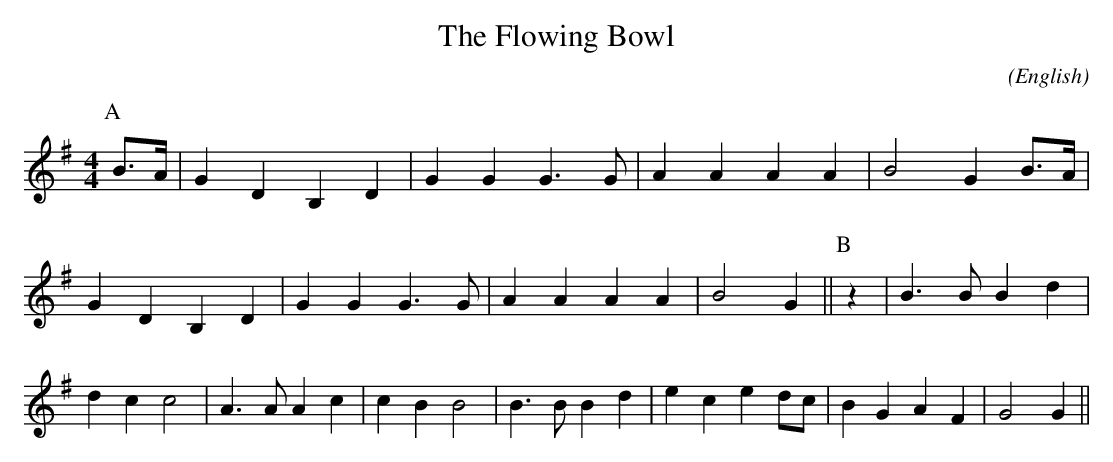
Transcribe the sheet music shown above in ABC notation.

X:1
T:The Flowing Bowl
M:4/4
C:
O:English
L:1/16
K:G
P:A
B3A | G4 D4 B,4 D4 | G4 G4 G6 G2   | A4 A4 A4 A4 | B8    G4 \
B3A | G4 D4 B,4 D4 | G4 G4 G6 G2   | A4 A4 A4 A4 | B8    G4 ||\
P:B
z4  | B6 B2 B4  d4 | d4 c4 c8      | A6 A2 A4 c4 | c4 B4 B8 |\
B6 B2 B4  d4 | e4 c4 e4 d2c2 | B4 G4 A4 F4 | G8    G4 ||
